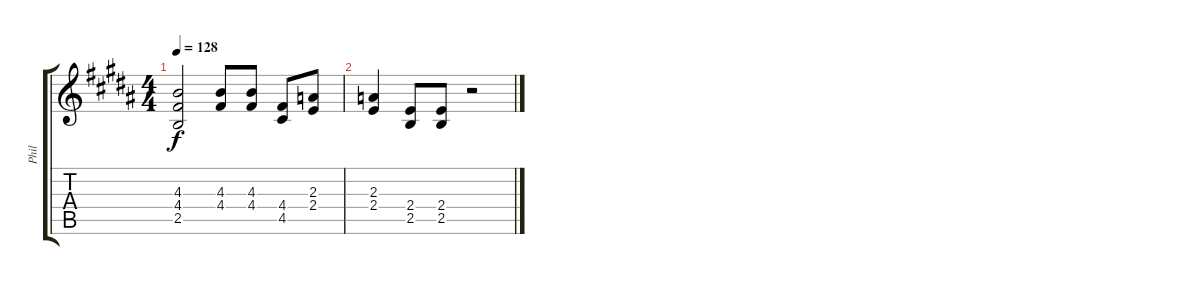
\track ("Phil" "Phil") {instrument distortionguitar}
\staff {score tabs}
\tuning (E4 B3 G3 D3 A2 E2) {hide}
\ts (4 4)
\tempo 128
\clef g2
\ks b
(4.3{t} 4.4{t} 2.5{t}).2{dy f} (4.3 4.4).8 (4.3 4.4).8 (4.4 4.5).8 (2.3 2.4).8 |
(2.3 2.4).4 (2.4 2.5).8 (2.4 2.5).8 r.2
